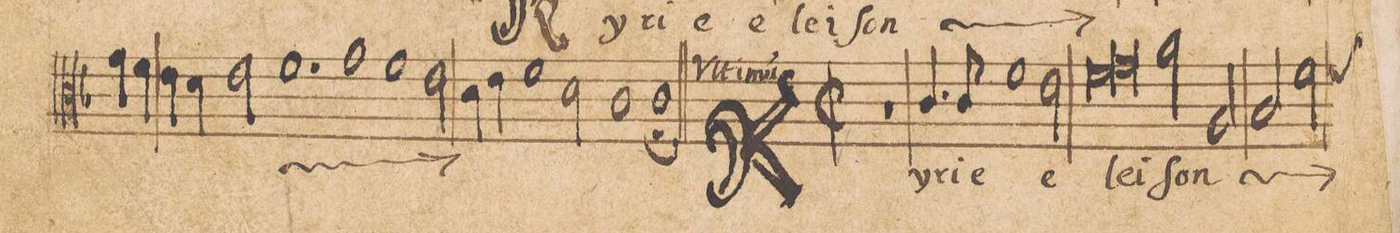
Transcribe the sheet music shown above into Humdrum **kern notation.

**kern	**text
*I"[Canto]	*
*clefC3	*
*k[b-]	*
*met(c|)	*
*M2/1	*
4g\	-le-
4f\	.
=22-	=22-
4eny\	.
4d\	.
2e\	-i-
1.f	-ſon
=23-	=23-
1g	Ky-
1f	-ri-
=24-	=24-
2e\	e
4d\	e-
4e\	.
1f	-le-
=25-	=25-
2d\	.
1c	-i-
=26-	=26-
0c;<	-ſon
*	*Xij
=27||-	=27||-
*M2/1	*
*met(c|)	*
1r	.
4.c/	Ky-
8c/	-ri-
1f	-e
=28-	=28-
2e\	e-
*lig	*
1f	-lei-
=29-	=29-
1g	.
*Xlig	*
2a\	-ſon
*	*ij
2A/	e-
=30-	=30-
2B-/	-lei-
*custos:f	*
2f\	.
*-	*-
